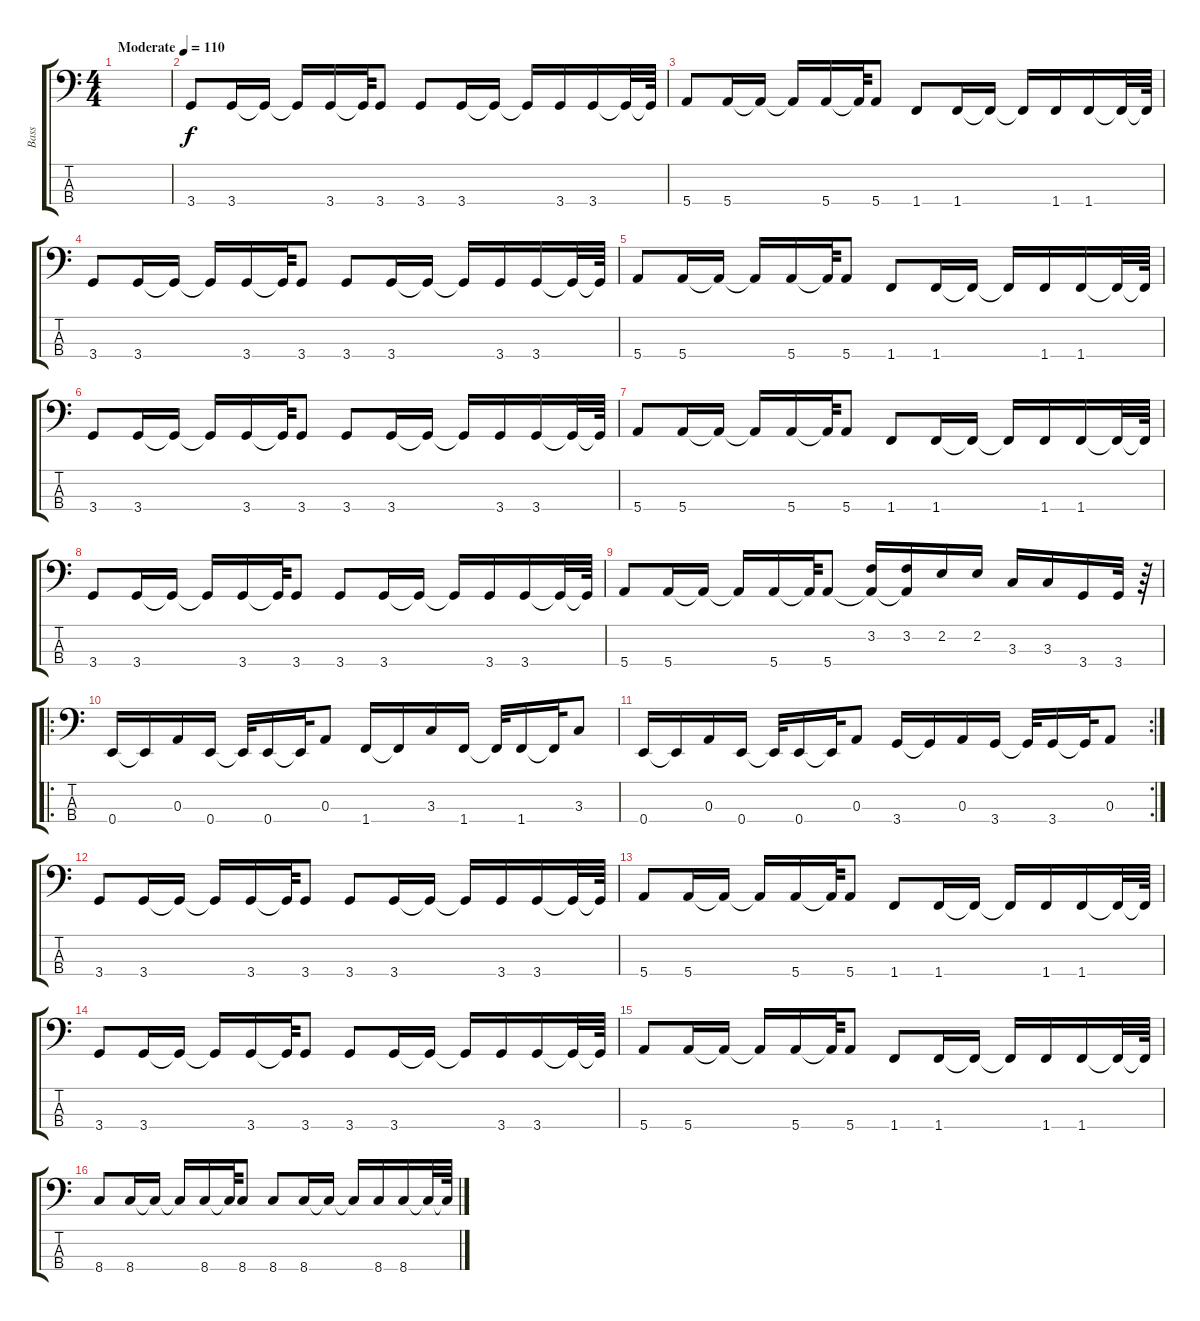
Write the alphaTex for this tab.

\track ("Bass" "Bass") {instrument electricbassfinger}
\staff {score tabs}
\tuning (G2 D2 A1 E1) {hide}
\ts (4 4)
\tempo (110 "Moderate")
\clef f4
\ks c
|
3.4.8 3.4.16 3.4{t}.16 3.4{t}.16 3.4.16 3.4{t}.64 3.4.8 3.4.8 3.4.16 3.4{t}.16 3.4{t}.16 3.4.16 3.4.16 3.4{t}.32 3.4{t}.64 |
5.4.8 5.4.16 5.4{t}.16 5.4{t}.16 5.4.16 5.4{t}.64 5.4.8 1.4.8 1.4.16 1.4{t}.16 1.4{t}.16 1.4.16 1.4.16 1.4{t}.32 1.4{t}.64 |
3.4.8 3.4.16 3.4{t}.16 3.4{t}.16 3.4.16 3.4{t}.64 3.4.8 3.4.8 3.4.16 3.4{t}.16 3.4{t}.16 3.4.16 3.4.16 3.4{t}.32 3.4{t}.64 |
5.4.8 5.4.16 5.4{t}.16 5.4{t}.16 5.4.16 5.4{t}.64 5.4.8 1.4.8 1.4.16 1.4{t}.16 1.4{t}.16 1.4.16 1.4.16 1.4{t}.32 1.4{t}.64 |
3.4.8 3.4.16 3.4{t}.16 3.4{t}.16 3.4.16 3.4{t}.64 3.4.8 3.4.8 3.4.16 3.4{t}.16 3.4{t}.16 3.4.16 3.4.16 3.4{t}.32 3.4{t}.64 |
5.4.8 5.4.16 5.4{t}.16 5.4{t}.16 5.4.16 5.4{t}.64 5.4.8 1.4.8 1.4.16 1.4{t}.16 1.4{t}.16 1.4.16 1.4.16 1.4{t}.32 1.4{t}.64 |
3.4.8 3.4.16 3.4{t}.16 3.4{t}.16 3.4.16 3.4{t}.64 3.4.8 3.4.8 3.4.16 3.4{t}.16 3.4{t}.16 3.4.16 3.4.16 3.4{t}.32 3.4{t}.64 |
5.4.8 5.4.16 5.4{t}.16 5.4{t}.16 5.4.16 5.4{t}.64 5.4.8 (3.2 5.4{t}).16 (3.2 5.4{t}).16 2.2.16 2.2.16 3.3.16 3.3.16 3.4.16 3.4.32 r.64 |
\ro
0.4.16 0.4{t}.16 0.3.16 0.4.16 0.4{t}.32 0.4.16 0.4{t}.32 0.3.8 1.4.16 1.4{t}.16 3.3.16 1.4.16 1.4{t}.32 1.4.16 1.4{t}.32 3.3.8 |
\rc 2
0.4.16 0.4{t}.16 0.3.16 0.4.16 0.4{t}.32 0.4.16 0.4{t}.32 0.3.8 3.4.16 3.4{t}.16 0.3.16 3.4.16 3.4{t}.32 3.4.16 3.4{t}.32 0.3.8 |
3.4.8 3.4.16 3.4{t}.16 3.4{t}.16 3.4.16 3.4{t}.64 3.4.8 3.4.8 3.4.16 3.4{t}.16 3.4{t}.16 3.4.16 3.4.16 3.4{t}.32 3.4{t}.64 |
5.4.8 5.4.16 5.4{t}.16 5.4{t}.16 5.4.16 5.4{t}.64 5.4.8 1.4.8 1.4.16 1.4{t}.16 1.4{t}.16 1.4.16 1.4.16 1.4{t}.32 1.4{t}.64 |
3.4.8 3.4.16 3.4{t}.16 3.4{t}.16 3.4.16 3.4{t}.64 3.4.8 3.4.8 3.4.16 3.4{t}.16 3.4{t}.16 3.4.16 3.4.16 3.4{t}.32 3.4{t}.64 |
5.4.8 5.4.16 5.4{t}.16 5.4{t}.16 5.4.16 5.4{t}.64 5.4.8 1.4.8 1.4.16 1.4{t}.16 1.4{t}.16 1.4.16 1.4.16 1.4{t}.32 1.4{t}.64 |
8.4.8 8.4.16 8.4{t}.16 8.4{t}.16 8.4.16 8.4{t}.64 8.4.8 8.4.8 8.4.16 8.4{t}.16 8.4{t}.16 8.4.16 8.4.16 8.4{t}.32 8.4{t}.64
